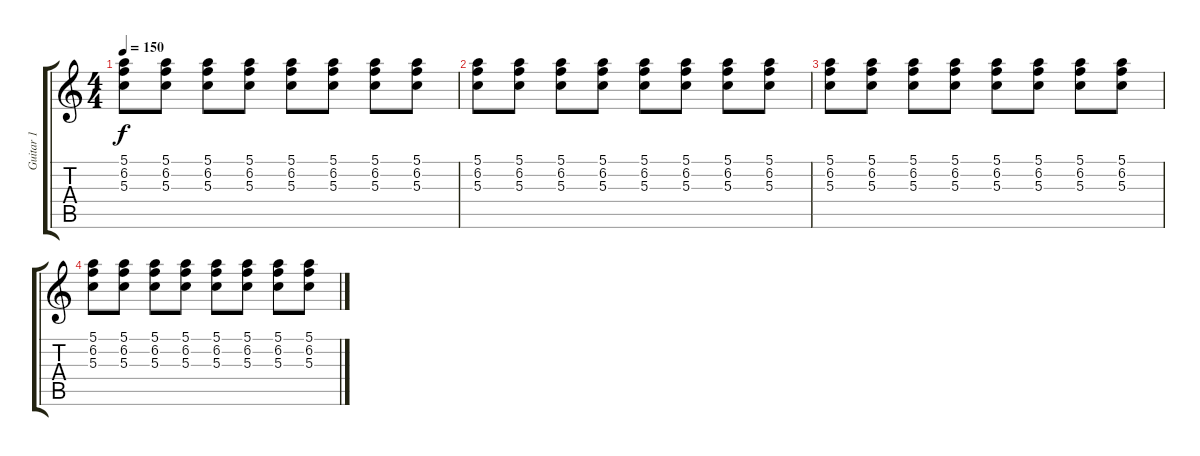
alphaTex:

\track ("Guitar 1" "Guitar 1") {instrument electricguitarjazz}
\staff {score tabs}
\tuning (E4 B3 G3 D3 A2 E2) {hide}
\ts (4 4)
\tempo 150
\clef g2
\ks c
(5.1 6.2 5.3).8{dy f} (5.1 6.2 5.3).8 (5.1 6.2 5.3).8 (5.1 6.2 5.3).8 (5.1 6.2 5.3).8 (5.1 6.2 5.3).8 (5.1 6.2 5.3).8 (5.1 6.2 5.3).8 |
(5.1 6.2 5.3).8 (5.1 6.2 5.3).8 (5.1 6.2 5.3).8 (5.1 6.2 5.3).8 (5.1 6.2 5.3).8 (5.1 6.2 5.3).8 (5.1 6.2 5.3).8 (5.1 6.2 5.3).8 |
(5.1 6.2 5.3).8 (5.1 6.2 5.3).8 (5.1 6.2 5.3).8 (5.1 6.2 5.3).8 (5.1 6.2 5.3).8 (5.1 6.2 5.3).8 (5.1 6.2 5.3).8 (5.1 6.2 5.3).8 |
(5.1 6.2 5.3).8 (5.1 6.2 5.3).8 (5.1 6.2 5.3).8 (5.1 6.2 5.3).8 (5.1 6.2 5.3).8 (5.1 6.2 5.3).8 (5.1 6.2 5.3).8 (5.1 6.2 5.3).8
